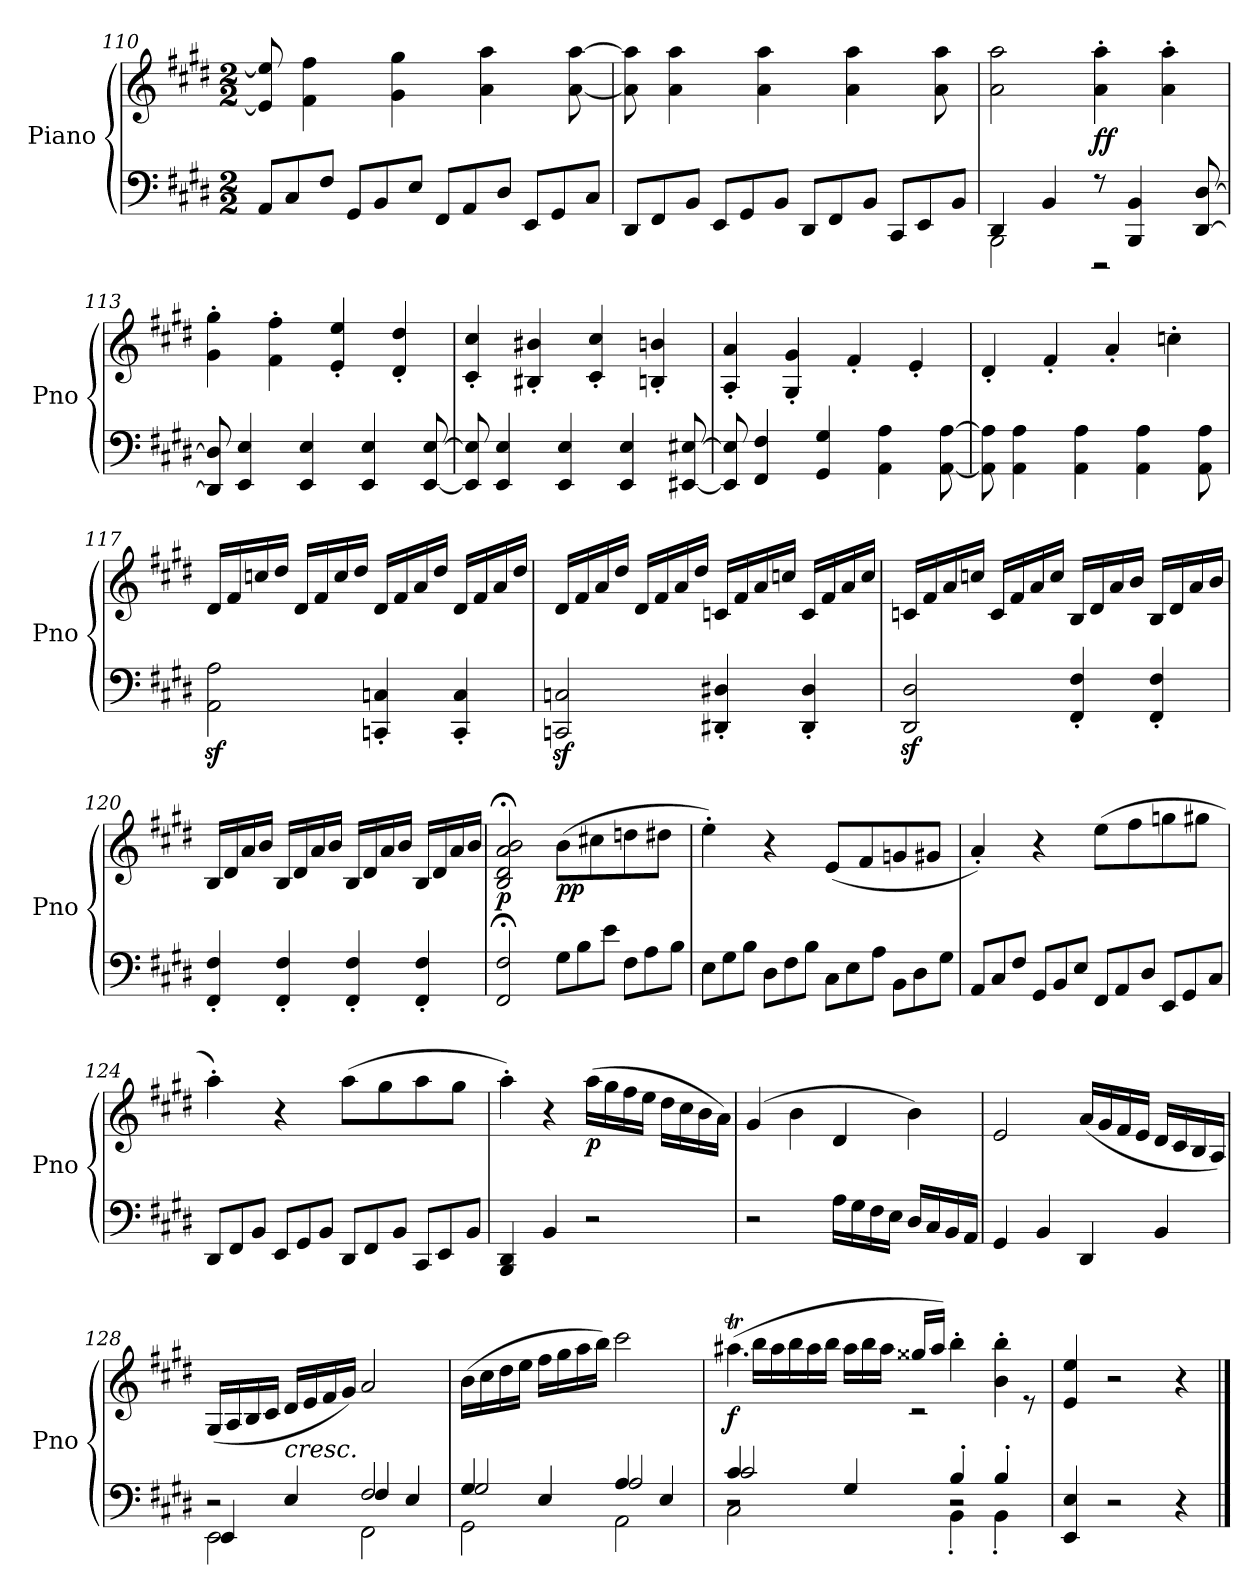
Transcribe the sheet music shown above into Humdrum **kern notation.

**kern	**kern	**dynam
*part1	*part1	*part1
*staff2	*staff1	*staff1/2
*I"Piano	*	*
*I'Pno	*	*
*clefF4	*clefG2	*
*k[f#c#g#d#]	*k[f#c#g#d#]	*
*M2/2	*M2/2	*
*Xtuplet	*	*
=110	=110	=110
12AA/L	8e/] 8ee/]	.
12C#/	.	.
.	4f#\ 4ff#\	.
12F#/J	.	.
12GG#/L	.	.
12BB/	.	.
.	4g#\ 4gg#\	.
12E/J	.	.
12FF#/L	.	.
12AA/	.	.
.	4a\ 4aa\	.
12D#/J	.	.
12EE/L	.	.
12GG#/	.	.
.	[8a\ [8aa\	.
12C#/J	.	.
!!LO:LB:g=z
=111	=111	=111
12DD#/L	8a\] 8aa\]	.
12FF#/	.	.
.	4a\ 4aa\	.
12BB/J	.	.
12EE/L	.	.
12GG#/	.	.
.	4a\ 4aa\	.
12BB/J	.	.
12DD#/L	.	.
12FF#/	.	.
.	4a\ 4aa\	.
12BB/J	.	.
12CC#/L	.	.
12EE/	.	.
.	8a\ 8aa\	.
12BB/J	.	.
=112	=112	=112
*^	*	*
4DD#/	2BBB\	2a\ 2aa\	.
4BB/	.	.	.
!	!	!	!LO:DY:b
8r	2r	4a\' 4aa\'	ff
4BBB/ 4BB/	.	.	.
.	.	4a\' 4aa\'	.
[8DD#/ [8D#/	.	.	.
*v	*v	*	*
=113	=113	=113
8DD#/] 8D#/]	4g#\' 4gg#\'	.
4EE/ 4E/	.	.
.	4f#\' 4ff#\'	.
4EE/ 4E/	.	.
.	4e/' 4ee/'	.
4EE/ 4E/	.	.
.	4d#/' 4dd#/'	.
[8EE/ [8E/	.	.
=114	=114	=114
8EE/] 8E/]	4c#/' 4cc#/'	.
4EE/ 4E/	.	.
.	4B#X/' 4b#X/'	.
4EE/ 4E/	.	.
.	4c#/' 4cc#/'	.
4EE/ 4E/	.	.
.	4Bn/' 4bn/'	.
[8EE#X/ [8E#X/	.	.
!!LO:LB:g=z
=115	=115	=115
8EE#/] 8E#/]	4A/' 4a/'	.
4FF#/ 4F#/	.	.
.	4G#/' 4g#/'	.
4GG#/ 4G#/	.	.
.	4f#'/	.
4AA\ 4A\	.	.
.	4e'/	.
[8AA\ [8A\	.	.
=116	=116	=116
8AA\] 8A\]	4d#'/	.
4AA\ 4A\	.	.
.	4f#'/	.
4AA\ 4A\	.	.
.	4a'/	.
4AA\ 4A\	.	.
.	4ccn'\	.
8AA\ 8A\	.	.
=117	=117	=117
2AA\z> 2A\z>	16d#/LL	.
.	16f#/	.
.	16ccn/	.
.	16dd#/JJ	.
.	16d#/LL	.
.	16f#/	.
.	16cc/	.
.	16dd#/JJ	.
4CCn/' 4Cn/'	16d#/LL	.
.	16f#/	.
.	16a/	.
.	16dd#/JJ	.
4CC/' 4C/'	16d#/LL	.
.	16f#/	.
.	16a/	.
.	16dd#/JJ	.
!!LO:PB:g=z
=118	=118	=118
2CCn/z> 2Cn/z>	16d#/LL	.
.	16f#/	.
.	16a/	.
.	16dd#/JJ	.
.	16d#/LL	.
.	16f#/	.
.	16a/	.
.	16dd#/JJ	.
4DD#X/' 4D#X/'	16cn/LL	.
.	16f#/	.
.	16a/	.
.	16ccn/JJ	.
4DD#/' 4D#/'	16c/LL	.
.	16f#/	.
.	16a/	.
.	16cc/JJ	.
=119	=119	=119
2DD#/z> 2D#/z>	16cn/LL	.
.	16f#/	.
.	16a/	.
.	16ccn/JJ	.
.	16c/LL	.
.	16f#/	.
.	16a/	.
.	16cc/JJ	.
4FF#/' 4F#/'	16B/LL	.
.	16d#/	.
.	16a/	.
.	16b/JJ	.
4FF#/' 4F#/'	16B/LL	.
.	16d#/	.
.	16a/	.
.	16b/JJ	.
!!LO:PB:g=z
=120	=120	=120
!	!	!LO:DY:b
4FF#/' 4F#/'	16B/LL	other-dynamics
.	16d#/	.
.	16a/	.
.	16b/JJ	.
4FF#/' 4F#/'	16B/LL	.
.	16d#/	.
.	16a/	.
.	16b/JJ	.
4FF#/' 4F#/'	16B/LL	.
.	16d#/	.
.	16a/	.
.	16b/JJ	.
4FF#/' 4F#/'	16B/LL	.
.	16d#/	.
.	16a/	.
.	16b/JJ	.
=121	=121	=121
!	!	!LO:DY:b
2FF#/; 2F#/;	2B/;< 2d#/;< 2a/;< 2b/;<	p
!	!	!LO:DY:b
12G#\L	(>8b\L	pp
12B\	.	.
.	8cc#X\	.
12e\J	.	.
12F#\L	8ddn\	.
12A\	.	.
.	8dd#X\J	.
12B\J	.	.
=122	=122	=122
12E\L	4ee'\)	.
12G#\	.	.
12B\J	.	.
12D#\L	4r	.
12F#\	.	.
12B\J	.	.
12C#\L	(<8e/L	.
12E\	.	.
.	8f#/	.
12A\J	.	.
12BB\L	8gn/	.
12D#\	.	.
.	8g#X/J	.
12G#\J	.	.
!!LO:LB:g=z
=123	=123	=123
12AA/L	4a'/)	.
12C#/	.	.
12F#/J	.	.
12GG#/L	4r	.
12BB/	.	.
12E/J	.	.
12FF#/L	(>8ee\L	.
12AA/	.	.
.	8ff#\	.
12D#/J	.	.
12EE/L	8ggn\	.
12GG#/	.	.
.	8gg#X\J	.
12C#/J	.	.
=124	=124	=124
12DD#/L	4aa'\)	.
12FF#/	.	.
12BB/J	.	.
12EE/L	4r	.
12GG#/	.	.
12BB/J	.	.
12DD#/L	(>8aa\L	.
12FF#/	.	.
.	8gg#\	.
12BB/J	.	.
12CC#/L	8aa\	.
12EE/	.	.
.	8gg#\J	.
12BB/J	.	.
=125	=125	=125
4BBB/ 4DD#/	4aa'\)	.
4BB/	4r	.
!	!	!LO:DY:b
2r	(>16aa\LL	p
.	16gg#\	.
.	16ff#\	.
.	16ee\JJ	.
.	16dd#\LL	.
.	16cc#\	.
.	16b\	.
.	16a\JJ)	.
!!LO:LB:g=z
=126	=126	=126
2r	(>4g#/	.
.	4b\	.
16A\LL	4d#/	.
16G#\	.	.
16F#\	.	.
16E\JJ	.	.
16D#/LL	4b\)	.
16C#/	.	.
16BB/	.	.
16AA/JJ	.	.
=127	=127	=127
4GG#/	2e/	.
4BB/	.	.
4DD#/	(<16a/LL	.
.	16g#/	.
.	16f#/	.
.	16e/JJ	.
4BB/	16d#/LL	.
.	16c#/	.
.	16B/	.
.	16A/JJ)	.
=128	=128	=128
*^	*	*
*	*^	*	*
2EE\	4EE/	2r	(<16G#/LL	.
.	.	.	16A/	.
.	.	.	16B/	.
.	.	.	16c#/JJ	.
!	!	!	!LO:TX:b:i:t=cresc.	!
.	4E/	.	16d#/LL	.
.	.	.	16e/	.
.	.	.	16f#/	.
.	.	.	16g#/JJ)	.
2F#/	4F#/	2FF#\	2a/	.
.	4E/	.	.	.
=129	=129	=129	=129	=129
4G#/	2G#/	2GG#\	(>16b\LL	.
.	.	.	16cc#\	.
.	.	.	16dd#\	.
.	.	.	16ee\JJ	.
4E/	.	.	16ff#\LL	.
.	.	.	16gg#\	.
.	.	.	16aa\	.
.	.	.	16bb\JJ)	.
4A/	2A/	2AA\	2ccc#\	.
4E/	.	.	.	.
!!LO:LB:g=z
=130	=130	=130	=130	=130
*	*	*^	*^	*
*	*	*	*	*	*Xtuplet	*
!	!	!	!	!	!	!LO:DY:b
4c#/	2r	2c#/	2C#\	(>4.aa#Xt\	24ryy	f
.	.	.	.	.	24bbLL	.
.	.	.	.	.	24aa#	.
.	.	.	.	.	24bb	.
.	.	.	.	.	24aa#	.
.	.	.	.	.	24bbJJ	.
4G#/	.	.	.	.	24aa#LL	.
.	.	.	.	.	24bb	.
.	.	.	.	.	24aa#JJ	.
.	.	.	.	16gg##X/LL	2r	.
.	.	.	.	16aa#/JJ)	.	.
4B'/	4BB'\	2r	2r	4bb'\	.	.
4B'/	4BB'\	.	.	4b\' 4bb\'	.	.
.	.	.	.	.	8r	.
*v	*v	*v	*v	*	*	*
*	*v	*v	*
=131	=131	=131
4EE/ 4E/	4e/ 4ee/	.
2r	2r	.
4r	4r	.
==	==	==
*-	*-	*-
